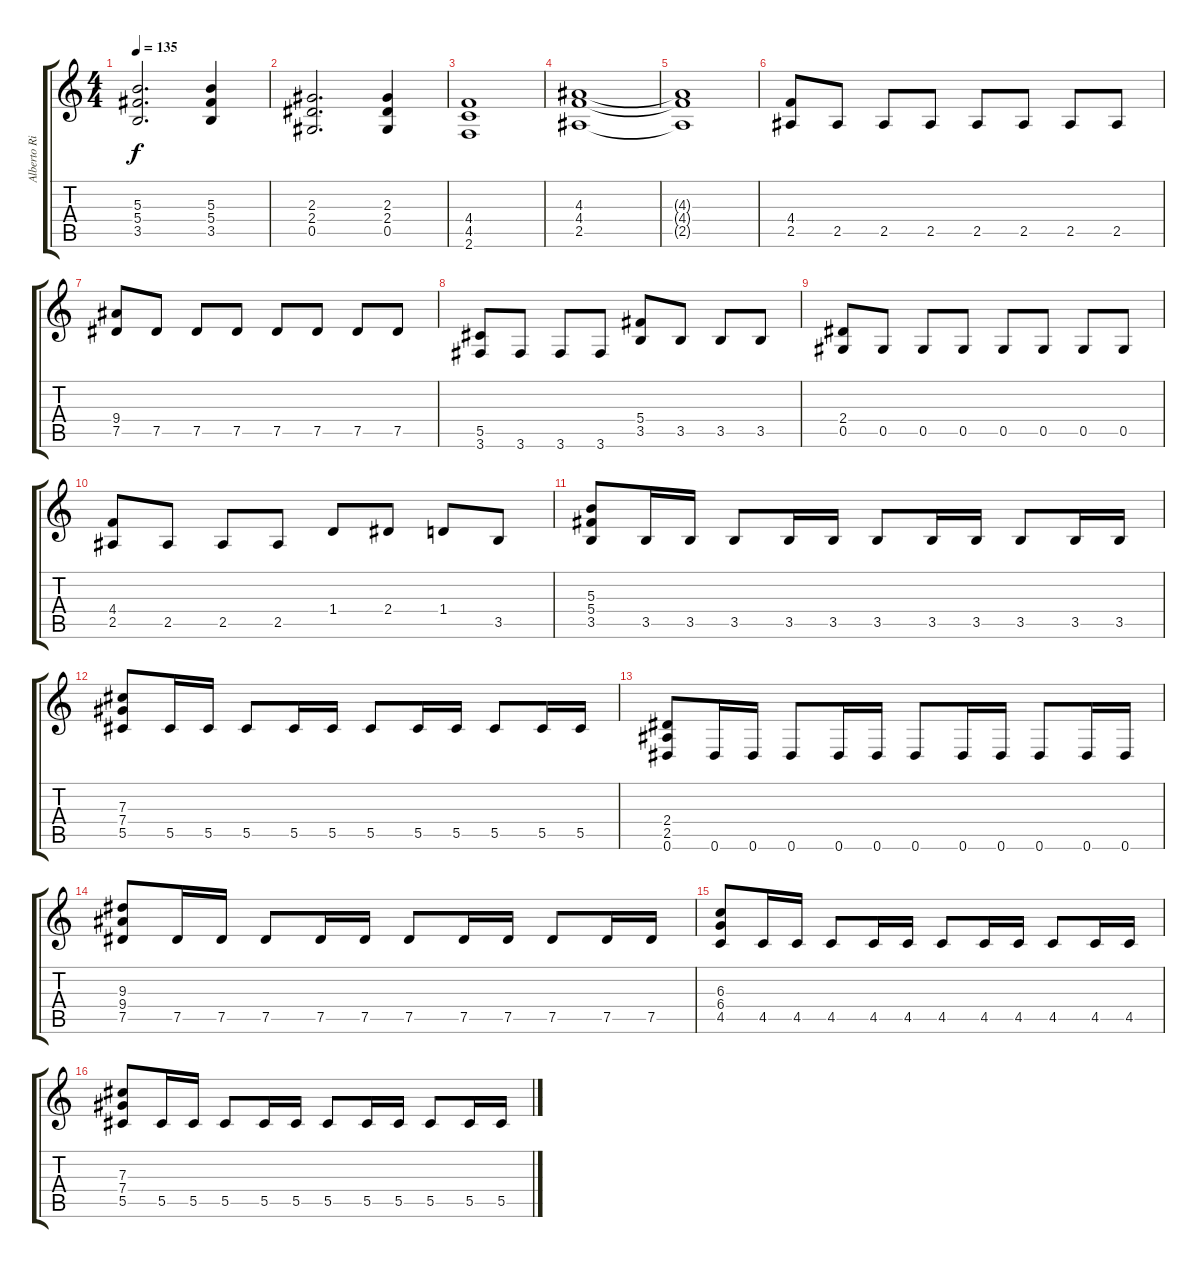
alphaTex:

\track ("Alberto Rionda" "Alberto Ri") {instrument distortionguitar}
\staff {score tabs}
\tuning (Eb4 Bb3 Gb3 Db3 Ab2 Eb2) {hide}
\ts (4 4)
\tempo 135
\clef g2
\ks c
(5.3 5.4 3.5).2{d dy f} (5.3 5.4 3.5).4 |
(2.3 2.4 0.5).2{d} (2.3 2.4 0.5).4 |
(4.4 4.5 2.6).1 |
(4.3 4.4 2.5).1 |
(4.3{t} 4.4{t} 2.5{t}).1 |
(4.4 2.5).8 2.5.8 2.5.8 2.5.8 2.5.8 2.5.8 2.5.8 2.5.8 |
(9.4 7.5).8 7.5.8 7.5.8 7.5.8 7.5.8 7.5.8 7.5.8 7.5.8 |
(5.5 3.6).8 3.6.8 3.6.8 3.6.8 (5.4 3.5).8 3.5.8 3.5.8 3.5.8 |
(2.4 0.5).8 0.5.8 0.5.8 0.5.8 0.5.8 0.5.8 0.5.8 0.5.8 |
(4.4 2.5).8 2.5.8 2.5.8 2.5.8 1.4.8 2.4.8 1.4.8 3.5.8 |
(5.3 5.4 3.5).8 3.5.16 3.5.16 3.5.8 3.5.16 3.5.16 3.5.8 3.5.16 3.5.16 3.5.8 3.5.16 3.5.16 |
(7.3 7.4 5.5).8 5.5.16 5.5.16 5.5.8 5.5.16 5.5.16 5.5.8 5.5.16 5.5.16 5.5.8 5.5.16 5.5.16 |
(2.4 2.5 0.6).8 0.6.16 0.6.16 0.6.8 0.6.16 0.6.16 0.6.8 0.6.16 0.6.16 0.6.8 0.6.16 0.6.16 |
(9.3 9.4 7.5).8 7.5.16 7.5.16 7.5.8 7.5.16 7.5.16 7.5.8 7.5.16 7.5.16 7.5.8 7.5.16 7.5.16 |
(6.3 6.4 4.5).8 4.5.16 4.5.16 4.5.8 4.5.16 4.5.16 4.5.8 4.5.16 4.5.16 4.5.8 4.5.16 4.5.16 |
(7.3 7.4 5.5).8 5.5.16 5.5.16 5.5.8 5.5.16 5.5.16 5.5.8 5.5.16 5.5.16 5.5.8 5.5.16 5.5.16
